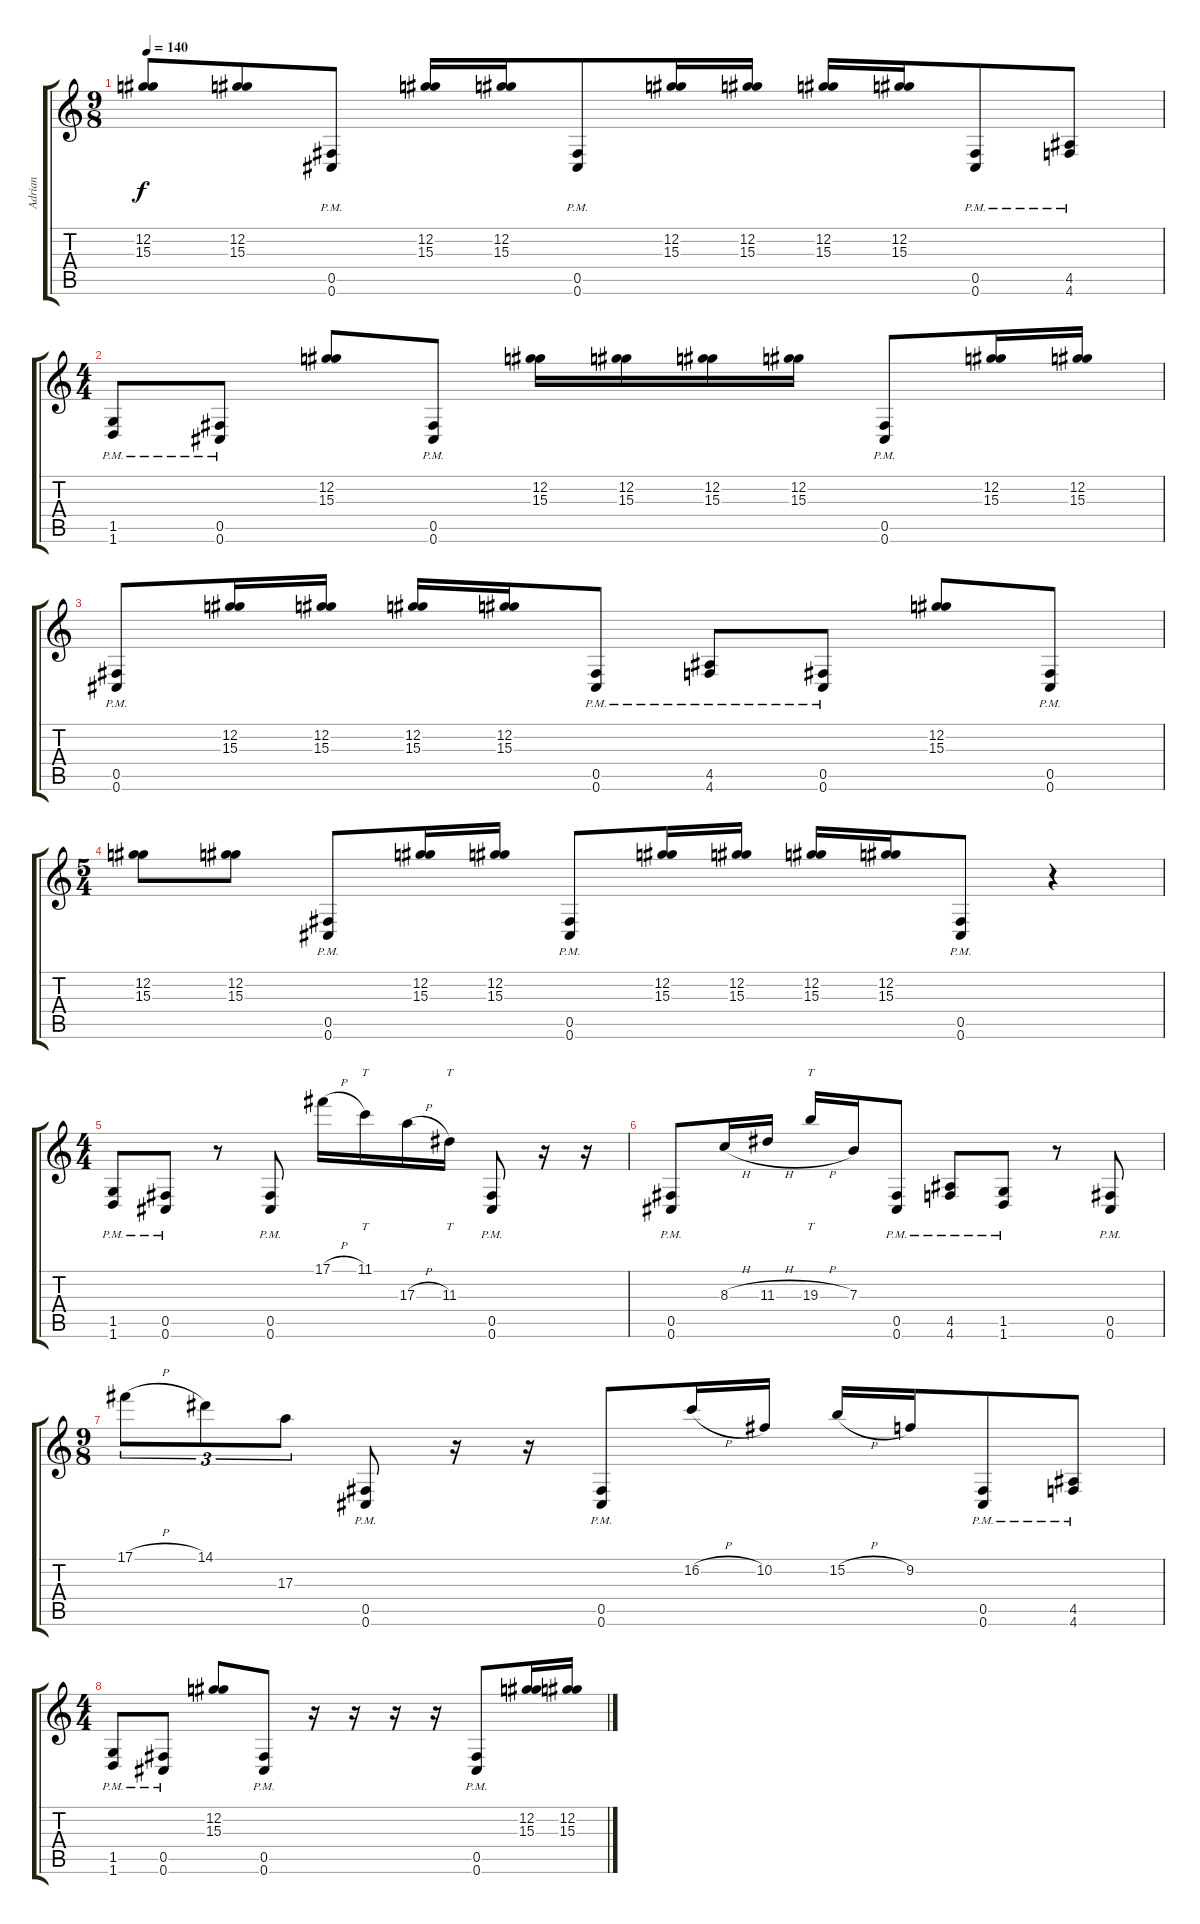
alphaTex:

\track ("Adrian" "Adrian") {instrument distortionguitar}
\staff {score tabs}
\tuning (Db4 Ab3 E3 B2 Gb2 Db2) {hide}
\ts (9 8)
\tempo 140
\clef g2
\ks c
(12.2 15.3).8{dy f} (12.2 15.3).8 (0.5{pm} 0.6{pm}).8 (12.2 15.3).16 (12.2 15.3).16 (0.5{pm} 0.6{pm}).8 (12.2 15.3).16 (12.2 15.3).16 (12.2 15.3).16 (12.2 15.3).16 (0.5{pm} 0.6{pm}).8 (4.5{pm} 4.6{pm}).8 |
\ts (4 4)
(1.5{pm} 1.6{pm}).8 (0.5{pm} 0.6{pm}).8 (12.2 15.3).8 (0.5{pm} 0.6{pm}).8 (12.2 15.3).16 (12.2 15.3).16 (12.2 15.3).16 (12.2 15.3).16 (0.5{pm} 0.6{pm}).8 (12.2 15.3).16 (12.2 15.3).16 |
(0.5{pm} 0.6{pm}).8 (12.2 15.3).16 (12.2 15.3).16 (12.2 15.3).16 (12.2 15.3).16 (0.5{pm} 0.6{pm}).8 (4.5{pm} 4.6{pm}).8 (0.5{pm} 0.6{pm}).8 (12.2 15.3).8 (0.5{pm} 0.6{pm}).8 |
\ts (5 4)
(12.2 15.3).8 (12.2 15.3).8 (0.5{pm} 0.6{pm}).8 (12.2 15.3).16 (12.2 15.3).16 (0.5{pm} 0.6{pm}).8 (12.2 15.3).16 (12.2 15.3).16 (12.2 15.3).16 (12.2 15.3).16 (0.5{pm} 0.6{pm}).8 r.4 |
\ts (4 4)
(1.5{pm} 1.6{pm}).8 (0.5{pm} 0.6{pm}).8 r.8 (0.5{pm} 0.6{pm}).8 17.1{h}.16 11.1.16{tt} 17.3{h}.16 11.3.16{tt} (0.5{pm} 0.6{pm}).8 r.16 r.16 |
(0.5{pm} 0.6{pm}).8 8.3{h}.16 11.3{h}.16 19.3{h}.16{tt} 7.3.16 (0.5{pm} 0.6{pm}).8 (4.5{pm} 4.6{pm}).8 (1.5{pm} 1.6{pm}).8 r.8 (0.5{pm} 0.6{pm}).8 |
\ts (9 8)
17.1{h}.8{tu (3 2)} 14.1.8{tu (3 2)} 17.3.8{tu (3 2)} (0.5{pm} 0.6{pm}).8 r.16 r.16 (0.5{pm} 0.6{pm}).8 16.2{h}.16 10.2.16 15.2{h}.16 9.2.16 (0.5{pm} 0.6{pm}).8 (4.5{pm} 4.6{pm}).8 |
\ts (4 4)
(1.5{pm} 1.6{pm}).8 (0.5{pm} 0.6{pm}).8 (12.2 15.3).8 (0.5{pm} 0.6{pm}).8 r.16 r.16 r.16 r.16 (0.5{pm} 0.6{pm}).8 (12.2 15.3).16 (12.2 15.3).16
